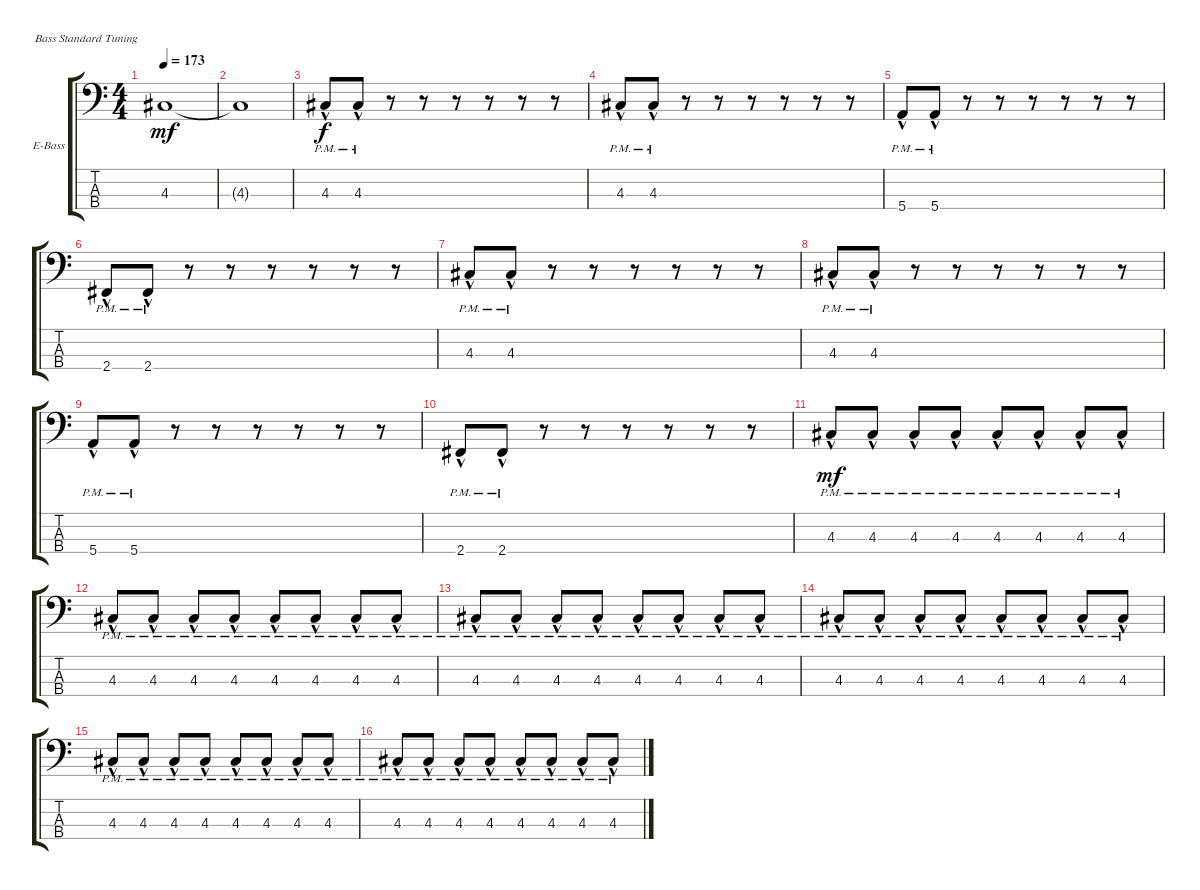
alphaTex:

\defaultSystemsLayout 4
\bracketExtendMode groupsimilarinstruments
\firstSystemTrackNameOrientation horizontal
\otherSystemsTrackNameOrientation horizontal
\track ("Electric Bass" "E-Bass") {mute instrument electricbassfinger}
\staff {score tabs}
\tuning (G2 D2 A1 E1)
\ts (4 4)
\tempo 173
\clef f4
\ks c
4.3{t}.1{dy mf} |
4.3{t}.1 |
4.3{hac pm}.8{dy f} 4.3{hac pm}.8 r.8 r.8 r.8 r.8 r.8 r.8 |
4.3{hac pm}.8 4.3{hac pm}.8 r.8 r.8 r.8 r.8 r.8 r.8 |
5.4{hac pm}.8 5.4{hac pm}.8 r.8 r.8 r.8 r.8 r.8 r.8 |
2.4{hac pm}.8 2.4{hac pm}.8 r.8 r.8 r.8 r.8 r.8 r.8 |
4.3{hac pm}.8 4.3{hac pm}.8 r.8 r.8 r.8 r.8 r.8 r.8 |
4.3{hac pm}.8 4.3{hac pm}.8 r.8 r.8 r.8 r.8 r.8 r.8 |
5.4{hac pm}.8 5.4{hac pm}.8 r.8 r.8 r.8 r.8 r.8 r.8 |
2.4{hac pm}.8 2.4{hac pm}.8 r.8 r.8 r.8 r.8 r.8 r.8 |
4.3{hac pm}.8{dy mf} 4.3{hac pm}.8 4.3{hac pm}.8 4.3{hac pm}.8 4.3{hac pm}.8 4.3{hac pm}.8 4.3{hac pm}.8 4.3{hac pm}.8 |
4.3{hac pm}.8 4.3{hac pm}.8 4.3{hac pm}.8 4.3{hac pm}.8 4.3{hac pm}.8 4.3{hac pm}.8 4.3{hac pm}.8 4.3{hac pm}.8 |
4.3{hac pm}.8 4.3{hac pm}.8 4.3{hac pm}.8 4.3{hac pm}.8 4.3{hac pm}.8 4.3{hac pm}.8 4.3{hac pm}.8 4.3{hac pm}.8 |
4.3{hac pm}.8 4.3{hac pm}.8 4.3{hac pm}.8 4.3{hac pm}.8 4.3{hac pm}.8 4.3{hac pm}.8 4.3{hac pm}.8 4.3{hac pm}.8 |
4.3{hac pm}.8 4.3{hac pm}.8 4.3{hac pm}.8 4.3{hac pm}.8 4.3{hac pm}.8 4.3{hac pm}.8 4.3{hac pm}.8 4.3{hac pm}.8 |
4.3{hac pm}.8 4.3{hac pm}.8 4.3{hac pm}.8 4.3{hac pm}.8 4.3{hac pm}.8 4.3{hac pm}.8 4.3{hac pm}.8 4.3{hac pm}.8
